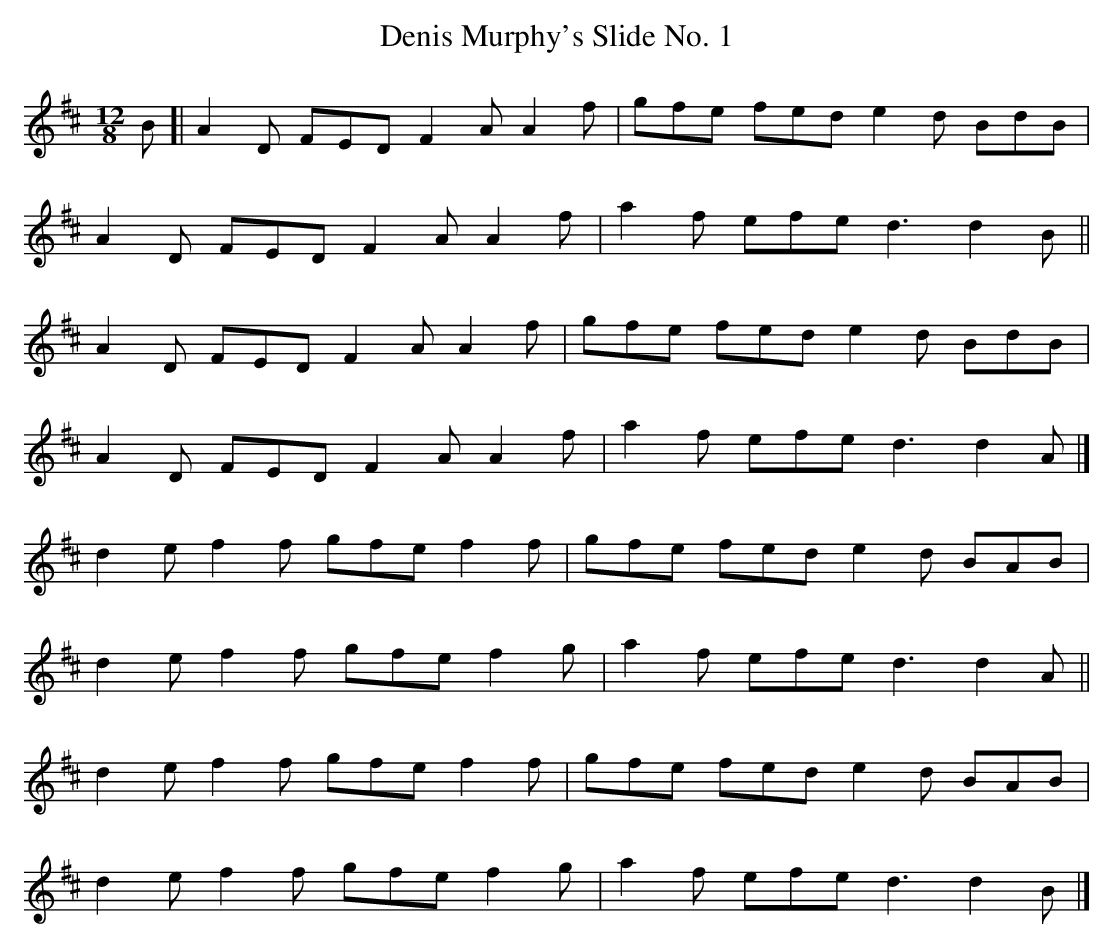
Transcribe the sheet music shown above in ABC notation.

X:1
T:Denis Murphy's Slide No. 1
M:12/8
L:1/8
K:D
B[|A2D FED F2A A2f|gfe fed e2d BdB|!
A2D FED F2A A2f|a2f efe d3 d2B||!
A2D FED F2A A2f|gfe fed e2d BdB|!
A2D FED F2A A2f|a2f efe d3 d2A|]!
d2e f2f gfe f2f|gfe fed e2d BAB|!
d2e f2f gfe f2g|a2f efe d3 d2A||!
d2e f2f gfe f2f|gfe fed e2d BAB|!
d2e f2f gfe f2g|a2f efe d3 d2B|]!
